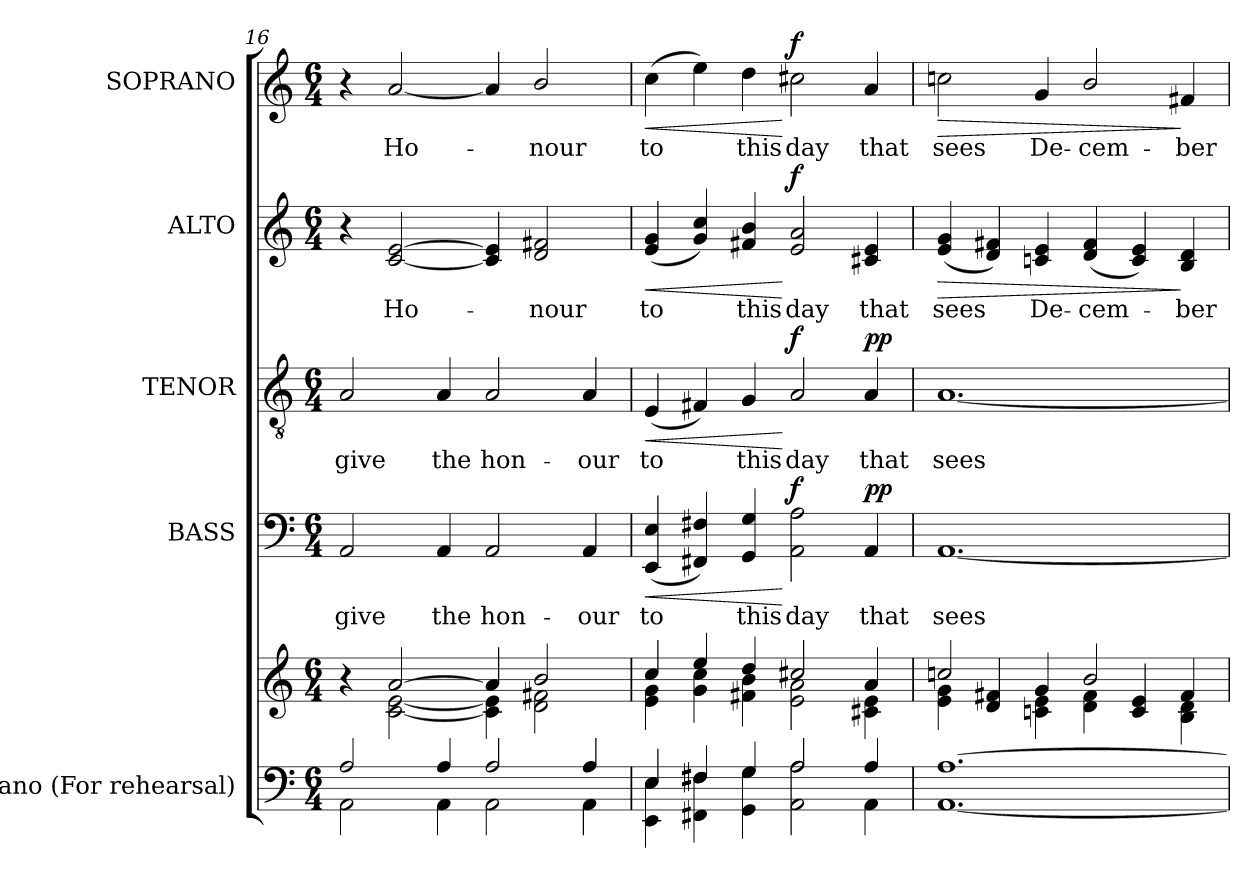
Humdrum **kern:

**kern	**kern	**kern	**text	**dynam	**kern	**text	**dynam	**kern	**text	**dynam	**kern	**text	**dynam
*part5	*part5	*part4	*part4	*part4	*part3	*part3	*part3	*part2	*part2	*part2	*part1	*part1	*part1
*staff6	*staff5	*staff4	*staff4	*staff4	*staff3	*staff3	*staff3	*staff2	*staff2	*staff2	*staff1	*staff1	*staff1
*I"Piano (For rehearsal)	*	*I"BASS	*	*	*I"TENOR	*	*	*I"ALTO	*	*	*I"SOPRANO	*	*
*	*	*I'B.	*	*	*I'T.	*	*	*I'A.	*	*	*I'S.	*	*
*clefF4	*clefG2	*clefF4	*	*	*clefGv2	*	*	*clefG2	*	*	*clefG2	*	*
*	*	*	*	*	*ITrd7c12	*	*	*	*	*	*	*	*
*k[]	*k[]	*k[]	*	*	*k[]	*	*	*k[]	*	*	*k[]	*	*
*C:	*C:	*C:	*	*	*C:	*	*	*C:	*	*	*C:	*	*
*M6/4	*M6/4	*M6/4	*	*	*M6/4	*	*	*M6/4	*	*	*M6/4	*	*
=16	=16	=16	=16	=16	=16	=16	=16	=16	=16	=16	=16	=16	=16
*^	*^	*	*	*	*	*	*	*	*	*	*	*	*
!	!	!	!	!	!LO:LY:b:color=#000000	!	!	!	!	!	!	!	!	!	!
!	!	!	!	!	!	!	!	!LO:LY:b:color=#000000	!	!	!	!	!	!	!
2Ai/	2AAi\	4r	4ryy	2AAi/	give	.	2AAi/	give	.	4r	.	.	4r	.	.
!	!	!	!	!	!	!	!	!	!	!	!LO:LY:b:color=#000000	!	!	!	!
!	!	!	!	!	!	!	!	!	!	!	!	!	!	!LO:LY:b:color=#000000	!
.	.	[2ai/	[2ci\ [2ei	.	.	.	.	.	.	[2ci/ [2ei	Ho-	.	[2ai/	Ho-	.
!	!	!	!	!	!LO:LY:b:color=#000000	!	!	!	!	!	!	!	!	!	!
!	!	!	!	!	!	!	!	!LO:LY:b:color=#000000	!	!	!	!	!	!	!
4Ai/	4AAi\	.	.	4AAi/	the	.	4AAi/	the	.	.	.	.	.	.	.
!	!	!	!	!	!LO:LY:b:color=#000000	!	!	!	!	!	!	!	!	!	!
!	!	!	!	!	!	!	!	!LO:LY:b:color=#000000	!	!	!	!	!	!	!
2Ai/	2AAi\	4ai/]	4ci\] 4ei]	2AAi/	hon-	.	2AAi/	hon-	.	4ci/] 4ei]	.	.	4ai/]	.	.
!	!	!	!	!	!	!	!	!	!	!	!LO:LY:b:color=#000000	!	!	!	!
!	!	!	!	!	!	!	!	!	!	!	!	!	!	!LO:LY:b:color=#000000	!
.	.	2bi/	2di\ 2f#Xi	.	.	.	.	.	.	2di/ 2f#Xi	-nour	.	2bi/	-nour	.
!	!	!	!	!	!LO:LY:b:color=#000000	!	!	!	!	!	!	!	!	!	!
!	!	!	!	!	!	!	!	!LO:LY:b:color=#000000	!	!	!	!	!	!	!
4Ai/	4AAi\	.	.	4AAi/	-our	.	4AAi/	-our	.	.	.	.	.	.	.
=17	=17	=17	=17	=17	=17	=17	=17	=17	=17	=17	=17	=17	=17	=17	=17
!	!	!	!	!	!LO:LY:b:color=#000000	!LO:HP:b	!	!	!	!	!	!	!	!	!
!	!	!	!	!	!	!	!	!LO:LY:b:color=#000000	!LO:HP:b	!	!	!	!	!	!
!	!	!	!	!	!	!	!	!	!	!	!LO:LY:b:color=#000000	!LO:HP:b	!	!	!
!	!	!	!	!	!	!	!	!	!	!	!	!	!	!LO:LY:b:color=#000000	!LO:HP:b
4Ei/	4EEi\ 4Ei	4cci/	4ei\ 4gi	(4EEi/ 4Ei	to	<	(4EEi/	to	<	(4ei/ 4gi	to	<	(4cci\	to	<
4F#Xi/	4FF#Xi\ 4F#i	4eei/	4gi\ 4cci	4FF#Xi/ 4F#Xi)	.	.	4FF#Xi/)	.	.	4gi/ 4cci)	.	.	4eei\)	.	.
!	!	!	!	!	!LO:LY:b:color=#000000	!	!	!	!	!	!	!	!	!	!
!	!	!	!	!	!	!	!	!LO:LY:b:color=#000000	!	!	!	!	!	!	!
!	!	!	!	!	!	!	!	!	!	!	!LO:LY:b:color=#000000	!	!	!	!
!	!	!	!	!	!	!	!	!	!	!	!	!	!	!LO:LY:b:color=#000000	!
4Gi/	4GGi\ 4Gi	4ddi/	4f#Xi\ 4bi	4GGi/ 4Gi	this	.	4GGi/	this	.	4f#Xi/ 4bi	this	.	4ddi\	this	.
!	!	!	!	!	!LO:LY:b:color=#000000	!	!	!	!	!	!	!	!	!	!
!	!	!	!	!	!	!	!	!LO:LY:b:color=#000000	!	!	!	!	!	!	!
!	!	!	!	!	!	!	!	!	!	!	!LO:LY:b:color=#000000	!	!	!	!
!	!	!	!	!	!	!	!	!	!	!	!	!	!	!LO:LY:b:color=#000000	!
2Ai/	2AAi\ 2Ai	2cc#Xi/	2ei\ 2ai	2AAi\ 2Ai	day	[ f	2AAi/	day	[ f	2ei/ 2ai	day	[ f	2cc#Xi\	day	[ f
!	!	!	!	!	!LO:LY:b:color=#000000	!	!	!	!	!	!	!	!	!	!
!	!	!	!	!	!	!	!	!LO:LY:b:color=#000000	!	!	!	!	!	!	!
!	!	!	!	!	!	!	!	!	!	!	!LO:LY:b:color=#000000	!	!	!	!
!	!	!	!	!	!	!	!	!	!	!	!	!	!	!LO:LY:b:color=#000000	!
4Ai/	4AAi\	4ai/	4c#Xi\ 4ei	4AAi/	that	pp	4AAi/	that	pp	4c#Xi/ 4ei	that	.	4ai/	that	.
!!LO:LB:g=z
=18	=18	=18	=18	=18	=18	=18	=18	=18	=18	=18	=18	=18	=18	=18	=18
!	!	!	!	!	!LO:LY:b:color=#000000	!	!	!	!	!	!	!	!	!	!
!	!	!	!	!	!	!	!	!LO:LY:b:color=#000000	!	!	!	!	!	!	!
!	!	!	!	!	!	!	!	!	!	!	!LO:LY:b:color=#000000	!LO:HP:b	!	!	!
!	!	!	!	!	!	!	!	!	!	!	!	!	!	!LO:LY:b:color=#000000	!LO:HP:b
[1.Ai	[1.AAi	2ccni/	4ei\ 4gi	[1.AAi	sees	.	[1.AAi	sees	.	(4ei/ 4gi	sees	>	2ccni\	sees	>
.	.	.	4di/ 4f#Xi	.	.	.	.	.	.	4di/ 4f#Xi)	.	.	.	.	.
!	!	!	!	!	!	!	!	!	!	!	!LO:LY:b:color=#000000	!	!	!	!
!	!	!	!	!	!	!	!	!	!	!	!	!	!	!LO:LY:b:color=#000000	!
.	.	4gi/	4cni\ 4ei	.	.	.	.	.	.	4cni/ 4ei	De-	.	4gi/	De-	.
!	!	!	!	!	!	!	!	!	!	!	!LO:LY:b:color=#000000	!	!	!	!
!	!	!	!	!	!	!	!	!	!	!	!	!	!	!LO:LY:b:color=#000000	!
.	.	2bi/	4di\ 4f#i	.	.	.	.	.	.	(4di/ 4f#i	-cem-	.	2bi/	-cem-	.
.	.	.	4ci/ 4ei	.	.	.	.	.	.	4ci/ 4ei)	.	.	.	.	.
!	!	!	!	!	!	!	!	!	!	!	!LO:LY:b:color=#000000	!	!	!	!
!	!	!	!	!	!	!	!	!	!	!	!	!	!	!LO:LY:b:color=#000000	!
.	.	4f#i/	4Bi\ 4di	.	.	.	.	.	.	4Bi/ 4di	-ber	]	4f#Xi/	-ber	]
*v	*v	*	*	*	*	*	*	*	*	*	*	*	*	*	*
*	*v	*v	*	*	*	*	*	*	*	*	*	*	*	*
=	=	=	=	=	=	=	=	=	=	=	=	=	=
*-	*-	*-	*-	*-	*-	*-	*-	*-	*-	*-	*-	*-	*-
